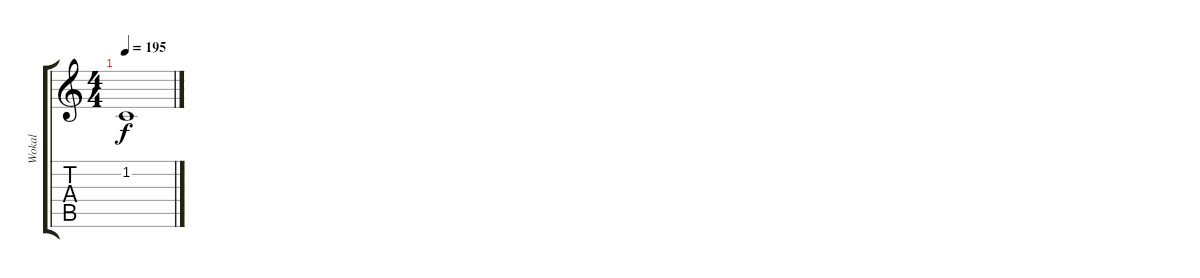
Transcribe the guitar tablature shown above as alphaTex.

\track ("Wokal" "Wokal") {instrument voiceoohs}
\staff {score tabs}
\tuning (E4 B3 G3 D3 A2 E2) {hide}
\ts (4 4)
\tempo 195
\clef g2
\ks c
1.2{t}.1{dy f}
